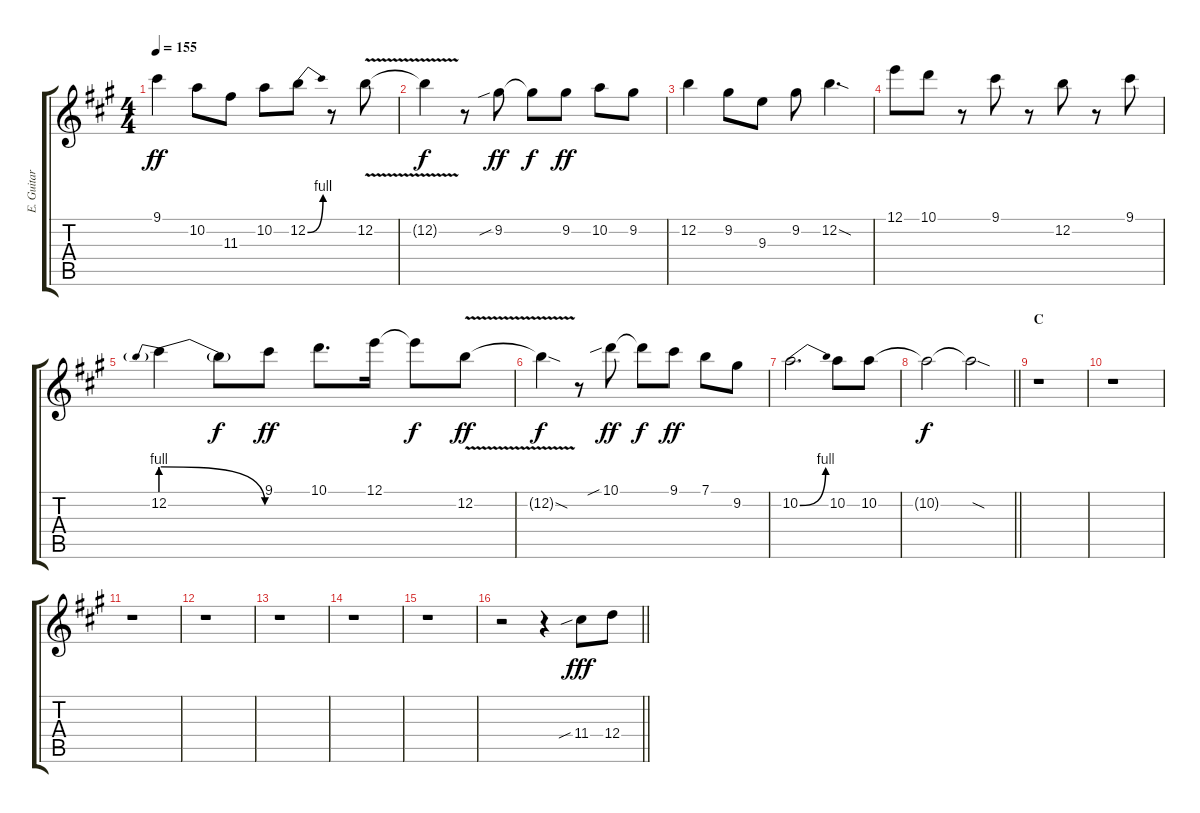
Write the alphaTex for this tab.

\track ("E. Guitar I" "E. Guitar ") {instrument overdrivenguitar}
\staff {score tabs}
\tuning (E4 B3 G3 D3 A2 E2) {hide}
\ts (4 4)
\tempo 155
\clef g2
\ks a
9.1.4{dy ff} 10.2.8 11.3.8 10.2.8 12.2{be (bend 0 0 60 4)}.8 r.8 12.2{v}.8 |
12.2{t}.4{dy f} r.8 9.2{sib}.8{dy ff} 9.2{t}.8{dy f} 9.2.8{dy ff} 10.2.8 9.2.8 |
12.2.4 9.2.8 9.3.8 9.2.8 12.2{sod}.4{d} |
12.1.8 10.1.8 r.8 9.1.8 r.8 12.2.8 r.8 9.1.8 |
12.2{be (prebendrelease 0 4 60 0)}.4 12.2{t}.8{dy f} 9.1.8{dy ff} 10.1.8{d} 12.1.16 12.1{t}.8{dy f} 12.2{v}.8{dy ff} |
12.2{sod t}.4{dy f} r.8 10.1{sib}.8{dy ff} 10.1{t}.8{dy f} 9.1.8{dy ff} 7.1.8 9.2.8 |
10.2{be (bend 0 0 60 4)}.2{d} 10.2.8 10.2.8 |
\barLineRight lightlight
10.2{t}.2{dy f} 10.2{sod t}.2 |
\section ("" "C")
r.1 |
r.1 |
r.1 |
r.1 |
r.1 |
r.1 |
r.1 |
\barLineRight lightlight
r.2 r.4 11.4{sib}.8{dy fff} 12.4.8
